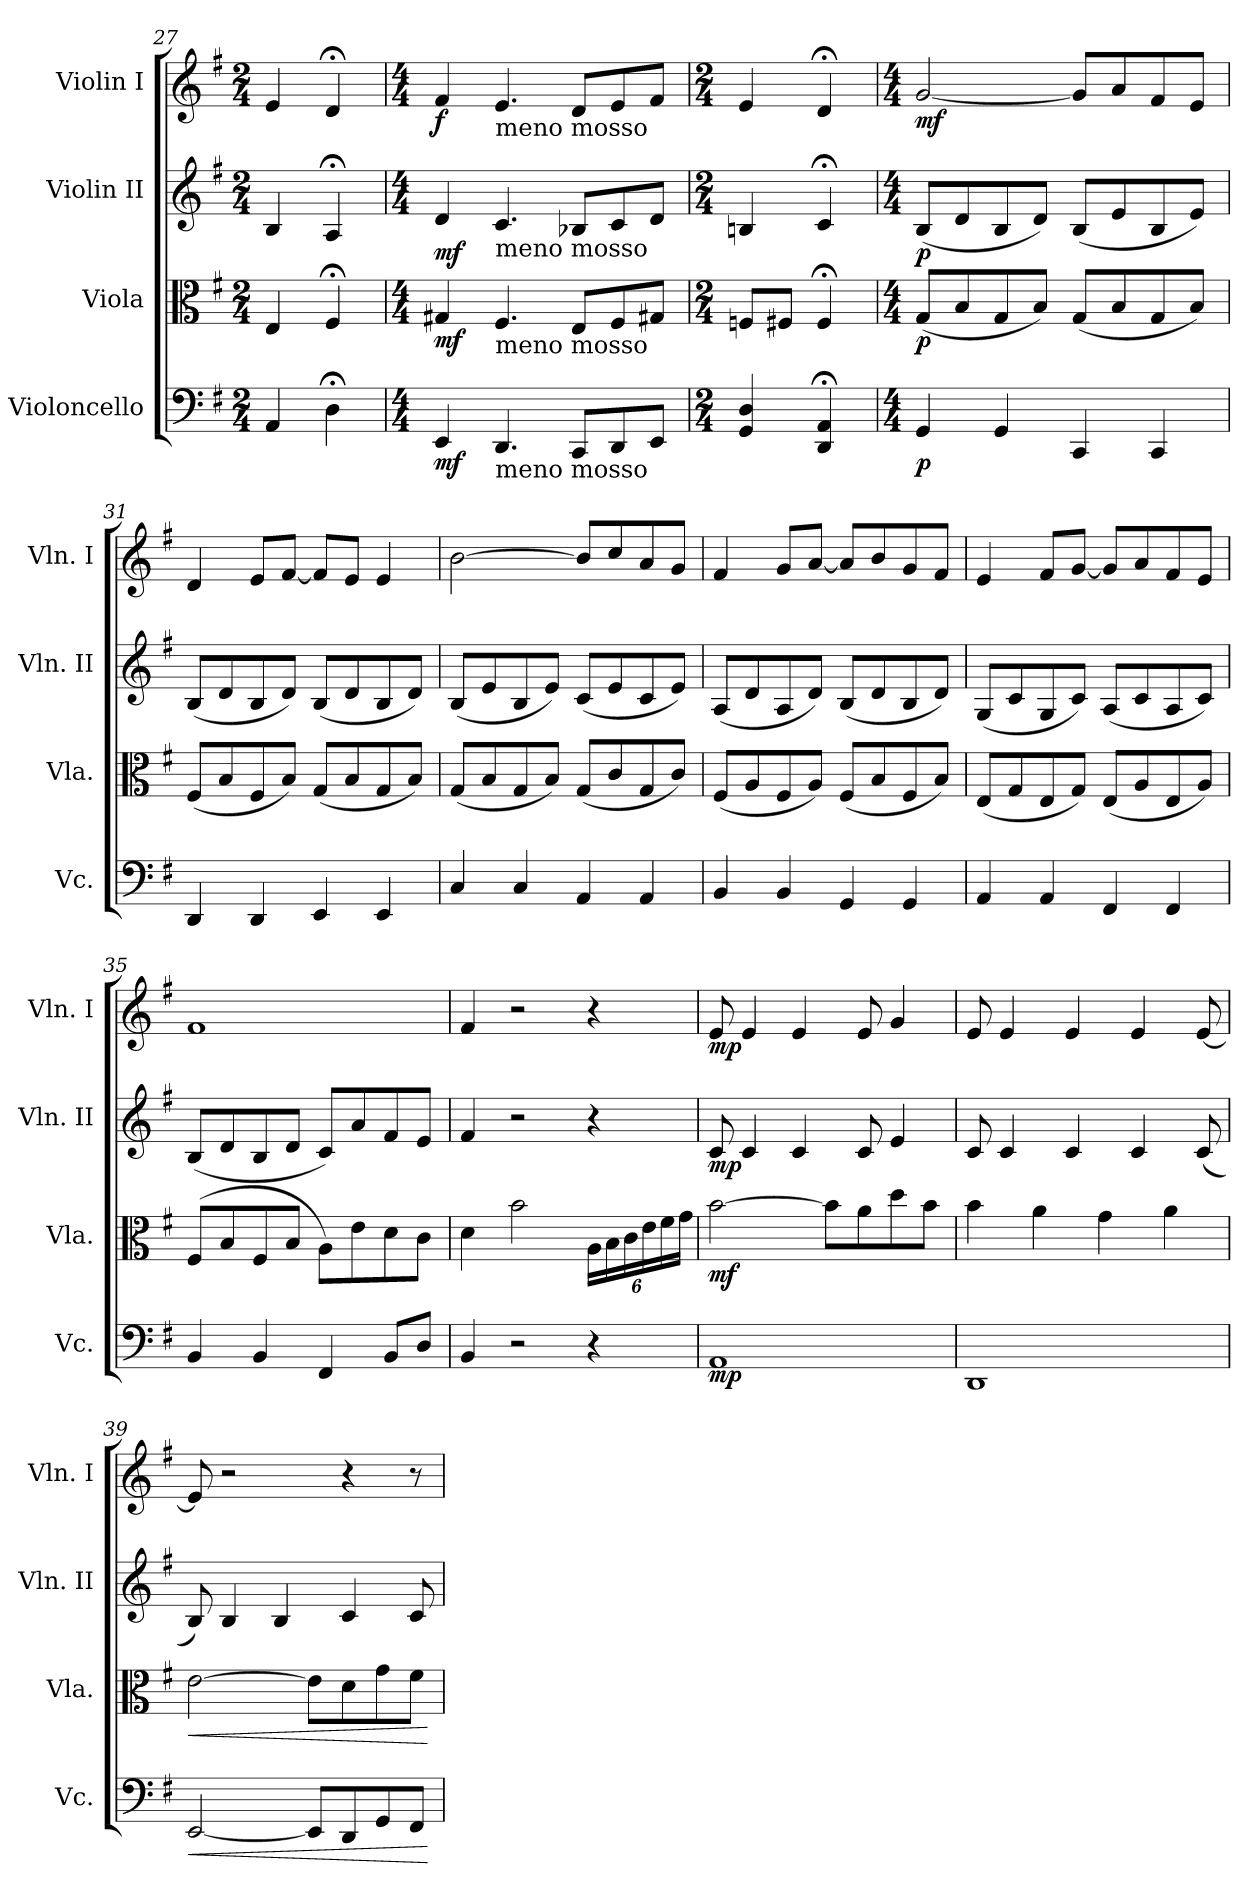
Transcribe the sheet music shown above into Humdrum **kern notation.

**kern	**dynam	**kern	**dynam	**kern	**dynam	**kern	**dynam
*part4	*part4	*part3	*part3	*part2	*part2	*part1	*part1
*staff4	*staff4	*staff3	*staff3	*staff2	*staff2	*staff1	*staff1
*I"Violoncello	*	*I"Viola	*	*I"Violin II	*	*I"Violin I	*
*I'Vc.	*	*I'Vla.	*	*I'Vln. II	*	*I'Vln. I	*
*clefF4	*	*clefC3	*	*clefG2	*	*clefG2	*
*k[f#]	*	*k[f#]	*	*k[f#]	*	*k[f#]	*
*M2/4	*	*M2/4	*	*M2/4	*	*M2/4	*
=27	=27	=27	=27	=27	=27	=27	=27
4AA/	.	4E/	.	4B/	.	4e/	.
4D;<\	.	4F#;</	.	4A;</	.	4d;</	.
=28	=28	=28	=28	=28	=28	=28	=28
*M4/4	*	*M4/4	*	*M4/4	*	*M4/4	*
!	!LO:DY:b	!	!LO:DY:b	!	!LO:DY:b	!	!LO:DY:b
4EE/	mf	4G#X/	mf	4d/	mf	4f#/	f
!	!	!	!	!	!	!LO:TX:b:t=meno mosso	!
!	!	!	!	!LO:TX:b:t=meno mosso	!	!	!
!	!	!LO:TX:b:t=meno mosso	!	!	!	!	!
!LO:TX:b:t=meno mosso	!	!	!	!	!	!	!
4.DD/	.	4.F#/	.	4.c/	.	4.e/	.
8CC/L	.	8E/L	.	8B-X/L	.	8d/L	.
8DD/	.	8F#/	.	8c/	.	8e/	.
8EE/J	.	8G#X/J	.	8d/J	.	8f#/J	.
=29	=29	=29	=29	=29	=29	=29	=29
*M2/4	*	*M2/4	*	*M2/4	*	*M2/4	*
4GG/ 4D/	.	8Fn/L	.	4Bn/	.	4e/	.
.	.	8F#X/J	.	.	.	.	.
4DD/;< 4AA/;<	.	4F#;</	.	4c;</	.	4d;</	.
!!LO:LB:g=z
=30	=30	=30	=30	=30	=30	=30	=30
*M4/4	*	*M4/4	*	*M4/4	*	*M4/4	*
!	!LO:DY:b	!	!LO:DY:b	!	!LO:DY:b	!	!LO:DY:b
4GG/	p	(<8G/L	p	(<8B/L	p	[2g/	mf
.	.	8B/	.	8d/	.	.	.
4GG/	.	8G/	.	8B/	.	.	.
.	.	8B/J)	.	8d/J)	.	.	.
4CC/	.	(<8G/L	.	(<8B/L	.	8g/L]	.
.	.	8B/	.	8e/	.	8a/	.
4CC/	.	8G/	.	8B/	.	8f#/	.
.	.	8B/J)	.	8e/J)	.	8e/J	.
=31	=31	=31	=31	=31	=31	=31	=31
4DD/	.	(<8F#/L	.	(<8B/L	.	4d/	.
.	.	8B/	.	8d/	.	.	.
4DD/	.	8F#/	.	8B/	.	8e/L	.
.	.	8B/J)	.	8d/J)	.	[8f#/J	.
4EE/	.	(<8G/L	.	(<8B/L	.	8f#/L]	.
.	.	8B/	.	8d/	.	8e/J	.
4EE/	.	8G/	.	8B/	.	4e/	.
.	.	8B/J)	.	8d/J)	.	.	.
=32	=32	=32	=32	=32	=32	=32	=32
4C/	.	(<8G/L	.	(<8B/L	.	[2b\	.
.	.	8B/	.	8e/	.	.	.
4C/	.	8G/	.	8B/	.	.	.
.	.	8B/J)	.	8e/J)	.	.	.
4AA/	.	(<8G/L	.	(<8c/L	.	8b/L]	.
.	.	8c/	.	8e/	.	8cc/	.
4AA/	.	8G/	.	8c/	.	8a/	.
.	.	8c/J)	.	8e/J)	.	8g/J	.
=33	=33	=33	=33	=33	=33	=33	=33
4BB/	.	(<8F#/L	.	(<8A/L	.	4f#/	.
.	.	8A/	.	8d/	.	.	.
4BB/	.	8F#/	.	8A/	.	8g/L	.
.	.	8A/J)	.	8d/J)	.	[8a/J	.
4GG/	.	(<8F#/L	.	(<8B/L	.	8a/L]	.
.	.	8B/	.	8d/	.	8b/	.
4GG/	.	8F#/	.	8B/	.	8g/	.
.	.	8B/J)	.	8d/J)	.	8f#/J	.
!!LO:LB:g=z
=34	=34	=34	=34	=34	=34	=34	=34
4AA/	.	(<8E/L	.	(<8G/L	.	4e/	.
.	.	8G/	.	8c/	.	.	.
4AA/	.	8E/	.	8G/	.	8f#/L	.
.	.	8G/J)	.	8c/J)	.	[8g/J	.
4FF#/	.	(<8E/L	.	(<8A/L	.	8g/L]	.
.	.	8A/	.	8c/	.	8a/	.
4FF#/	.	8E/	.	8A/	.	8f#/	.
.	.	8A/J)	.	8c/J)	.	8e/J	.
=35	=35	=35	=35	=35	=35	=35	=35
4BB/	.	(<8F#/L	.	(<8B/L	.	1f#	.
.	.	8B/	.	8d/	.	.	.
4BB/	.	8F#/	.	8B/	.	.	.
.	.	8B/J	.	8d/J	.	.	.
4FF#/	.	8A\L)	.	8c/L)	.	.	.
.	.	8e\	.	8a/	.	.	.
8BB/L	.	8d\	.	8f#/	.	.	.
8D/J	.	8c\J	.	8e/J	.	.	.
=36	=36	=36	=36	=36	=36	=36	=36
4BB/	.	4d\	.	4f#/	.	4f#/	.
2r	.	2b\	.	2r	.	2r	.
*	*	*Xbrackettup	*	*	*	*	*
4r	.	24A\LL	.	4r	.	4r	.
.	.	24B\	.	.	.	.	.
.	.	24c\	.	.	.	.	.
.	.	24e\	.	.	.	.	.
.	.	24f#\	.	.	.	.	.
.	.	24g\JJ	.	.	.	.	.
=37	=37	=37	=37	=37	=37	=37	=37
!	!LO:DY:b	!	!LO:DY:b	!	!LO:DY:b	!	!LO:DY:b
1AA	mp	[2b\	mf	8c/	mp	8e/	mp
.	.	.	.	4c/	.	4e/	.
.	.	.	.	4c/	.	4e/	.
.	.	8b\L]	.	.	.	.	.
.	.	8a\	.	8c/	.	8e/	.
.	.	8dd\	.	4e/	.	4g/	.
.	.	8b\J	.	.	.	.	.
!!LO:PB:g=z
=38	=38	=38	=38	=38	=38	=38	=38
1DD	.	4b\	.	8c/	.	8e/	.
.	.	.	.	4c/	.	4e/	.
.	.	4a\	.	.	.	.	.
.	.	.	.	4c/	.	4e/	.
.	.	4g\	.	.	.	.	.
.	.	.	.	4c/	.	4e/	.
.	.	4a\	.	.	.	.	.
.	.	.	.	(<8c/	.	[8e/	.
=39	=39	=39	=39	=39	=39	=39	=39
!	!LO:HP:b	!	!LO:HP:b	!	!	!	!
[2EE/	<	[2e\	<	8B/)	.	8e/]	.
.	.	.	.	4B/	.	2r	.
.	.	.	.	4B/	.	.	.
8EE/L]	.	8e\L]	.	.	.	.	.
8DD/	.	8d\	.	4c/	.	4r	.
8GG/	.	8g\	.	.	.	.	.
8FF#/J	.	8f#\J	.	8c/	.	8r	.
.	[	.	[	.	.	.	.
=	=	=	=	=	=	=	=
*-	*-	*-	*-	*-	*-	*-	*-
